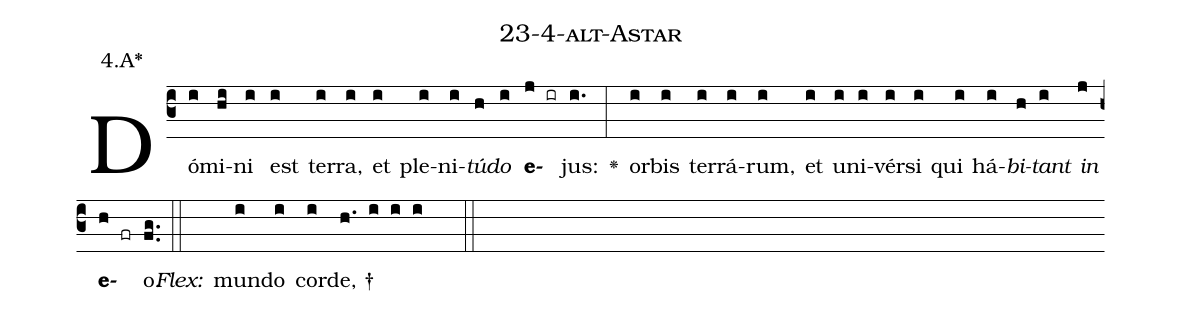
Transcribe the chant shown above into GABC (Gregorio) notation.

name: 23-4-alt-Astar;
annotation: 4.A*;
%%
(c3)Dó(i)mi(hi)ni(i) est(i) ter(i)ra,(i) et(i) ple(i)ni(i)<i>tú</i>(h)<i>do</i>(i) <b>e</b>(j ir)jus:(i.) <v>\greheightstar</v>(:) or(i)bis(i) ter(i)rá(i)rum,(i) et(i) u(i)ni(i)vér(i)si(i) qui(i) há(i)<i>bi</i>(h)<i>tant</i>(i) <i>in</i>(j) <b>e</b>(h fr)o.(fg..) (::)
<i>Flex:</i>()  mun(i)do(i) cor(i)de, †(h. i i i  ::)

%E(i) u(h) o(i) u(j) a(h) e.(fg..) (::)
